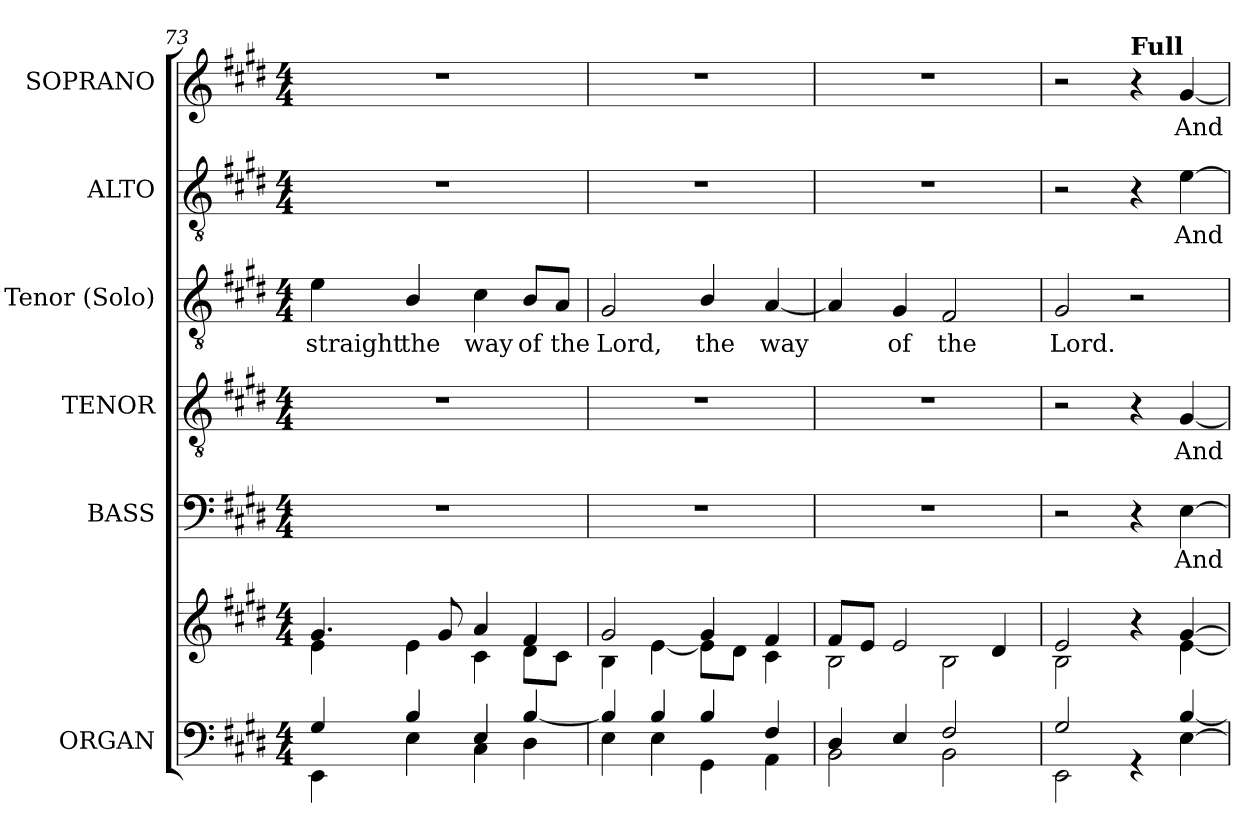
**kern	**kern	**kern	**text	**kern	**text	**kern	**text	**kern	**text	**kern	**text
*part6	*part6	*part5	*part5	*part4	*part4	*part3	*part3	*part2	*part2	*part1	*part1
*staff7	*staff6	*staff5	*staff5	*staff4	*staff4	*staff3	*staff3	*staff2	*staff2	*staff1	*staff1
*I"ORGAN	*	*I"BASS	*	*I"TENOR	*	*I"Tenor (Solo)	*	*I"ALTO	*	*I"SOPRANO	*
*I'Org.	*	*I'B.	*	*	*	*I'T.	*	*I'T.	*	*I'A.	*
!!LO:LB:g=z
*clefF4	*clefG2	*clefF4	*	*clefGv2	*	*clefGv2	*	*clefGv2	*	*clefG2	*
*	*	*	*	*ITrd7c12	*	*	*	*	*	*	*
*k[f#c#g#d#]	*k[f#c#g#d#]	*k[f#c#g#d#]	*	*k[f#c#g#d#]	*	*k[f#c#g#d#]	*	*k[f#c#g#d#]	*	*k[f#c#g#d#]	*
*E:	*E:	*E:	*	*E:	*	*E:	*	*E:	*	*E:	*
*M4/4	*M4/4	*M4/4	*	*M4/4	*	*M4/4	*	*M4/4	*	*M4/4	*
=73	=73	=73	=73	=73	=73	=73	=73	=73	=73	=73	=73
*^	*^	*	*	*	*	*	*	*	*	*	*
*	*^	*	*	*	*	*	*	*	*	*	*	*	*
!	!	!	!	!	!	!	!	!	!	!LO:LY:b:color=#000000	!	!	!	!
1ryy	4G#i/	4EEi\	4.g#i/	4ei\	1r	.	1r	.	4ei\	straight	1r	.	1r	.
!	!	!	!	!	!	!	!	!	!	!LO:LY:b:color=#000000	!	!	!	!
.	4Bi/	4Ei\	.	4ei\	.	.	.	.	4Bi/	the	.	.	.	.
.	.	.	8g#i/	.	.	.	.	.	.	.	.	.	.	.
!	!	!	!	!	!	!	!	!	!	!LO:LY:b:color=#000000	!	!	!	!
.	4Ei/	4C#i\	4ai/	4c#i\	.	.	.	.	4c#i\	way	.	.	.	.
!	!	!	!	!	!	!	!	!	!	!LO:LY:b:color=#000000	!	!	!	!
.	[>4Bi/	4D#i\	4f#i/	8d#i\L	.	.	.	.	8Bi/L	of	.	.	.	.
!	!	!	!	!	!	!	!	!	!	!LO:LY:b:color=#000000	!	!	!	!
.	.	.	.	8c#i\J	.	.	.	.	8Ai/J	the	.	.	.	.
=74	=74	=74	=74	=74	=74	=74	=74	=74	=74	=74	=74	=74	=74	=74
!	!	!	!	!	!	!	!	!	!	!LO:LY:b:color=#000000	!	!	!	!
1ryy	4Bi/]	4Ei\	2g#i/	4Bi\	1r	.	1r	.	2G#i/	Lord,	1r	.	1r	.
.	4Bi/	4Ei\	.	[<4ei\	.	.	.	.	.	.	.	.	.	.
!	!	!	!	!	!	!	!	!	!	!LO:LY:b:color=#000000	!	!	!	!
.	4Bi/	4GG#i\	4g#i/	8ei\L]	.	.	.	.	4Bi/	the	.	.	.	.
.	.	.	.	8d#i\J	.	.	.	.	.	.	.	.	.	.
!	!	!	!	!	!	!	!	!	!	!LO:LY:b:color=#000000	!	!	!	!
.	4F#i/	4AAi\	4f#i/	4c#i\	.	.	.	.	[<4Ai/	way	.	.	.	.
=75	=75	=75	=75	=75	=75	=75	=75	=75	=75	=75	=75	=75	=75	=75
1ryy	4D#i/	2BBi\	8f#i/L	2Bi\	1r	.	1r	.	4Ai/]	.	1r	.	1r	.
.	.	.	8ei/J	.	.	.	.	.	.	.	.	.	.	.
!	!	!	!	!	!	!	!	!	!	!LO:LY:b:color=#000000	!	!	!	!
.	4Ei/	.	2ei/	.	.	.	.	.	4G#i/	of	.	.	.	.
!	!	!	!	!	!	!	!	!	!	!LO:LY:b:color=#000000	!	!	!	!
.	2F#i/	2BBi\	.	2Bi\	.	.	.	.	2F#i/	the	.	.	.	.
.	.	.	4d#i/	.	.	.	.	.	.	.	.	.	.	.
!!LO:PB:g=z
=76	=76	=76	=76	=76	=76	=76	=76	=76	=76	=76	=76	=76	=76	=76
!	!	!	!	!	!	!	!	!	!	!LO:LY:b:color=#000000	!	!	!	!
1ryy	2G#i/	2EEi\	2ei/	2Bi\	2r	.	2r	.	2G#i/	Lord.	2r	.	2r	.
!	!	!	!	!	!	!	!	!	!	!	!	!	!LO:TX:a:B:t=Full	!
.	4r	4ryy	4r	4ryy	4r	.	4r	.	2r	.	4r	.	4r	.
!	!	!	!	!	!	!LO:LY:b:color=#000000	!	!	!	!	!	!	!	!
!	!	!	!	!	!	!	!	!LO:LY:b:color=#000000	!	!	!	!	!	!
!	!	!	!	!	!	!	!	!	!	!	!	!LO:LY:b:color=#000000	!	!
!	!	!	!	!	!	!	!	!	!	!	!	!	!	!LO:LY:b:color=#000000
.	[>4Bi/	[<4Ei\	[>4g#i/	[<4ei\	[>4Ei\	And	[<4GG#i/	And	.	.	[>4ei\	And	[<4g#i/	And
*v	*v	*v	*	*	*	*	*	*	*	*	*	*	*	*
*	*v	*v	*	*	*	*	*	*	*	*	*	*
=	=	=	=	=	=	=	=	=	=	=	=
*-	*-	*-	*-	*-	*-	*-	*-	*-	*-	*-	*-
